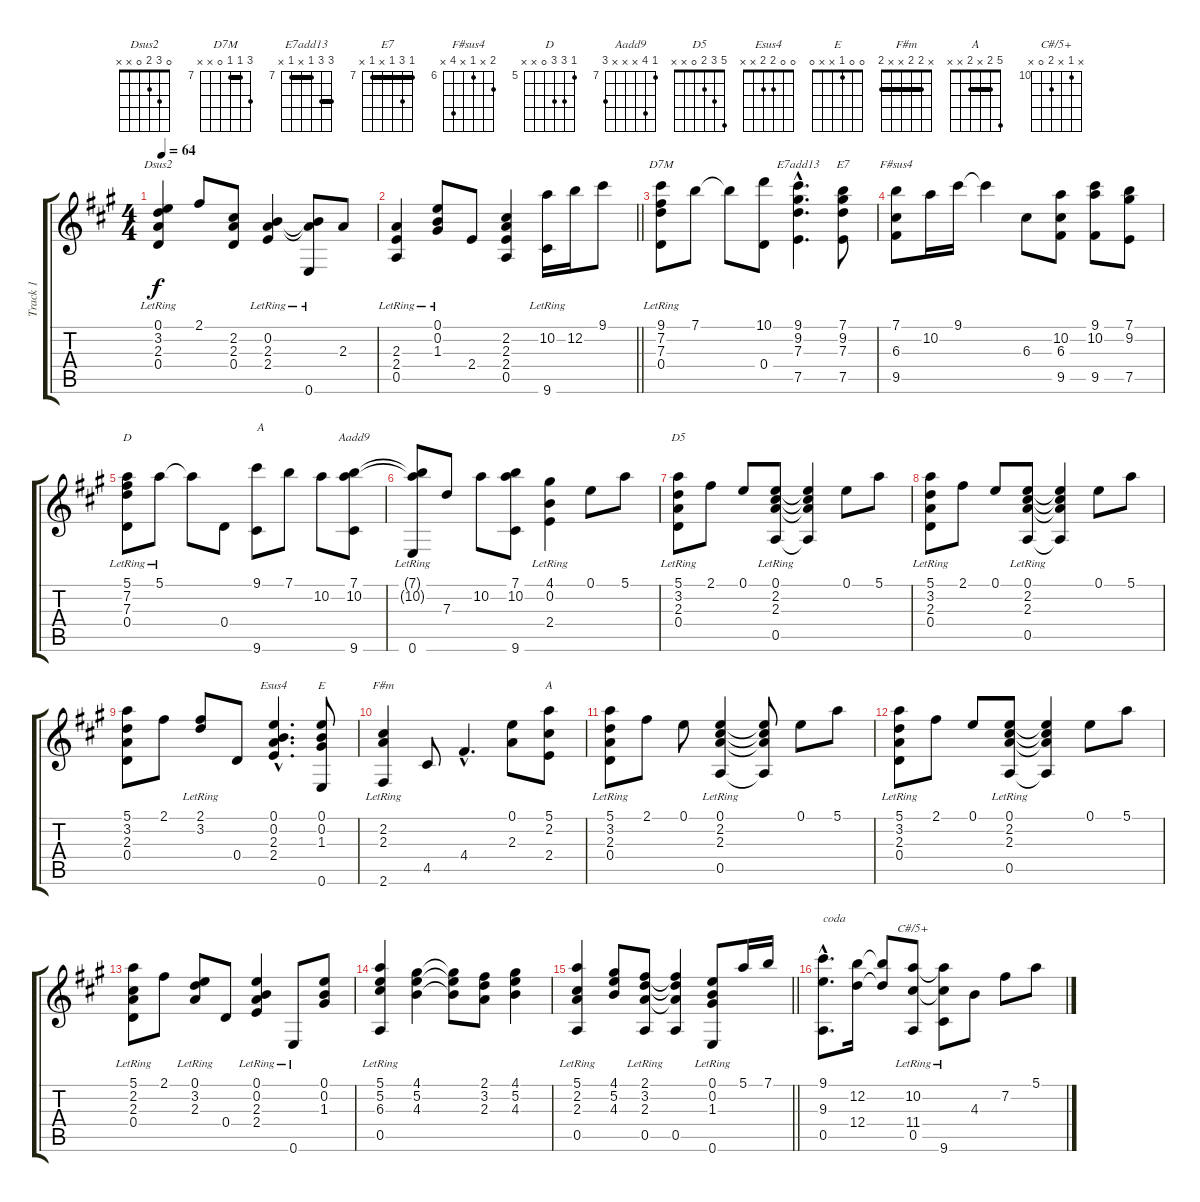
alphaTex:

\track ("Track 1" "Track 1") {instrument acousticguitarsteel}
\staff {score tabs}
\tuning (E4 B3 G3 D3 A2 E2) {hide}
\chord ("Dsus2" 0 3 2 0 x x)
\chord ("D7M" 9 7 7 0 x x) {firstfret 7 barre 7}
\chord ("E7add13" 9 9 7 x 7 x) {firstfret 7 barre (7 9)}
\chord ("E7" 7 9 7 x 7 x) {firstfret 7 barre 7}
\chord ("F#sus4" 7 x 6 x 9 x) {firstfret 6}
\chord ("D" 5 7 7 0 x x) {firstfret 5}
\chord ("Aadd9" 7 10 x x x 9) {firstfret 7}
\chord ("D5" 5 3 2 0 x x)
\chord ("Esus4" 0 0 2 2 x x)
\chord ("E" 0 0 1 x x 0)
\chord ("F#m" x 2 2 x x 2) {barre 2}
\chord ("A" 5 2 x 2 x x) {barre 2}
\chord ("C#/5+" x 10 x 11 0 x) {firstfret 10}
\ts (4 4)
\tempo 64
\clef g2
\ks a
(0.1 3.2 2.3 0.4{lr}).4{ch "Dsus2" dy f} 2.1.8 (2.2 2.3 0.4).8 (0.2{lr} 2.3{lr} 2.4{lr}).4 (0.2{t} 2.3{t} 0.6{lr}).8 2.3.8 |
\barLineRight lightlight
(2.3 2.4 0.5{lr}).4 (0.1{lr} 0.2{lr} 1.3{lr}).8 2.4.8 (2.2 2.3 2.4 0.5).4 (10.2 9.6{lr}).16 12.2.16 9.1.8 |
(9.1 7.2 7.3 0.4{lr}).8{ch "D7M"} 7.1.8 7.1{t}.8 (10.1 0.4).8 (9.1{hac} 9.2{hac} 7.3{hac} 7.5{hac}).4{d ch "E7add13"} (7.1 9.2 7.3 7.5).8{ch "E7"} |
(7.1 6.3 9.5).8{ch "F#sus4"} 10.2.16 9.1.16 9.1{t}.4 6.3.8 (10.2 6.3 9.5).8 (9.1 10.2 9.5).8 (7.1 9.2 7.5).8 |
(5.1 7.2 7.3 0.4{lr}).8{ch "D"} 5.1{lr}.8 5.1{t}.8 0.4.8 (9.1 9.6).8{txt "A"} 7.1.8 10.2.8 (7.1 10.2 9.6).8{ch "Aadd9"} |
(7.1{t} 10.2{t} 0.6{lr}).8 7.3.8 10.2.8 (7.1 10.2 9.6).8 (4.1 0.2 2.4{lr}).4 0.1.8 5.1.8 |
(5.1 3.2 2.3 0.4{lr}).8{ch "D5"} 2.1.8 0.1.8 (0.1{lr} 2.2{lr} 2.3{lr} 0.5{lr}).8 (0.1{t} 2.2{t} 2.3{t} 0.5{t}).4 0.1.8 5.1.8 |
(5.1 3.2 2.3 0.4{lr}).8 2.1.8 0.1.8 (0.1{lr} 2.2{lr} 2.3{lr} 0.5{lr}).8 (0.1{t} 2.2{t} 2.3{t} 0.5{t}).4 0.1.8 5.1.8 |
(5.1 3.2 2.3 0.4).8 2.1.8 (2.1{lr} 3.2{lr}).8 0.4.8 (0.1{hac} 0.2{hac} 2.3{hac} 2.4{hac}).4{d ch "Esus4"} (0.1 0.2 1.3 0.6).8{ch "E"} |
(2.2{lr} 2.3{lr} 2.6).4{ch "F#m"} 4.5.8 4.4{hac}.4{d} (0.1 2.3).8 (5.1 2.2 2.4).8{ch "A"} |
(5.1 3.2 2.3 0.4{lr}).8 2.1.8 0.1.8 (0.1{lr} 2.2{lr} 2.3{lr} 0.5{lr}).4 (0.1{t} 2.2{t} 2.3{t} 0.5{t}).8 0.1.8 5.1.8 |
(5.1 3.2 2.3 0.4{lr}).8 2.1.8 0.1.8 (0.1{lr} 2.2{lr} 2.3{lr} 0.5{lr}).8 (0.1{t} 2.2{t} 2.3{t} 0.5{t}).4 0.1.8 5.1.8 |
(5.1 2.2 2.3 0.4{lr}).8 2.1.8 (0.1{lr} 3.2{lr} 2.3{lr}).8 0.4.8 (0.1{lr} 0.2{lr} 2.3{lr} 2.4{lr}).4 0.6{lr}.8 (0.1 0.2 1.3).8 |
(5.1 5.2 6.3 0.5{lr}).4 (4.1 5.2 4.3).4 (4.1{t} 5.2{t} 4.3{t}).8 (2.1 3.2 2.3).8 (4.1 5.2 4.3).4 |
\barLineRight lightlight
(5.1{lr} 2.2{lr} 2.3{lr} 0.5{lr}).4 (4.1 5.2 4.3).8 (2.1{lr} 3.2{lr} 2.3{lr} 0.5{lr}).8 (2.1{t} 3.2{t} 2.3{t} 0.5).4 (0.1 0.2 1.3 0.6{lr}).8 5.1.16 7.1.16 |
(9.1{hac} 9.3{hac} 0.5{hac}).8{d txt "coda"} (12.2 12.4).16 (12.2{t} 12.4{t}).8 (10.2{lr} 11.4{lr} 0.5).8{ch "C#/5+"} (10.2{t} 11.4{t} 9.6{lr}).8 4.3.8 7.2.8 5.1.8
